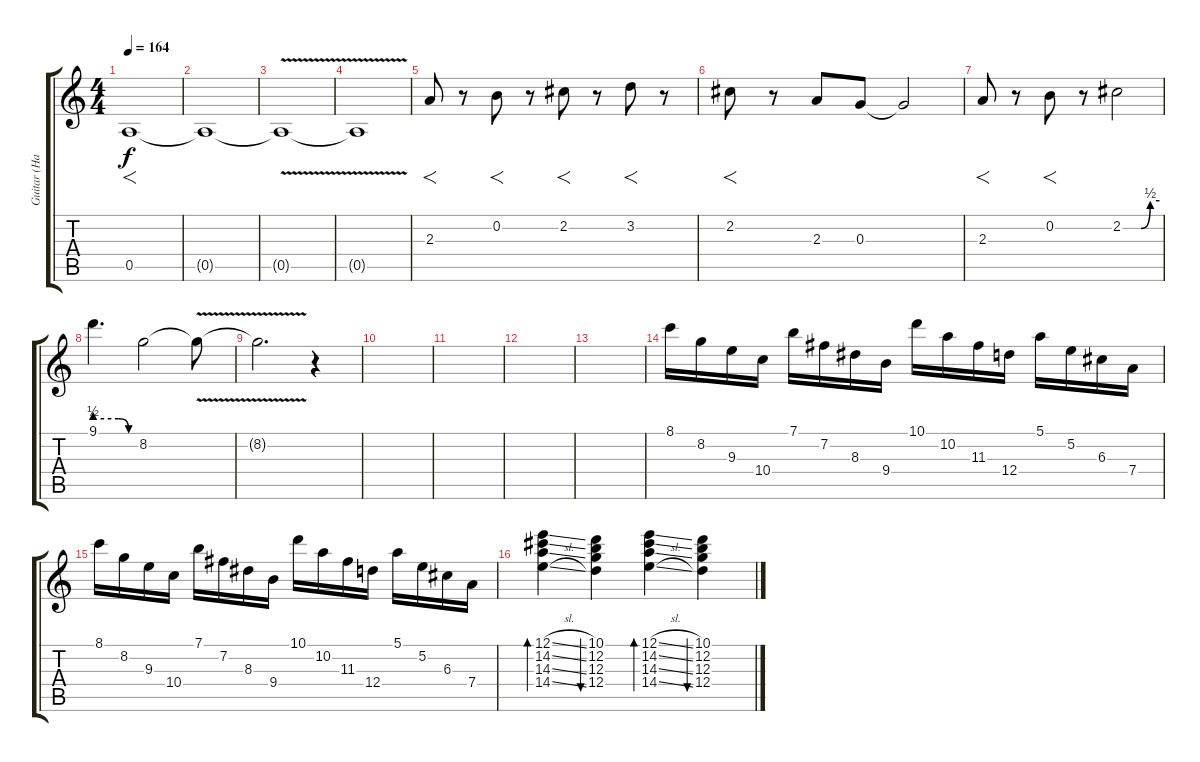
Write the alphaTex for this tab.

\track ("Guitar (Hackett)" "Guitar (Ha") {instrument overdrivenguitar}
\staff {score tabs}
\tuning (E4 B3 G3 D3 A2 E2) {hide}
\ts (4 4)
\tempo 164
\clef g2
\ks c
0.5.1{f dy f} |
0.5{t}.1 |
0.5{v t}.1 |
0.5{t}.1 |
2.3.8{f volume 16 instrument overdrivenguitar} r.8 0.2.8{f} r.8 2.2.8{f} r.8 3.2.8{f} r.8 |
2.2.8{f} r.8 2.3.8 0.3.8 0.3{t}.2 |
2.3.8{f} r.8 0.2.8{f} r.8 2.2{be (custom 0 0 30 0 45 2 60 2)}.2 |
9.1{be (custom 0 2 35 2 50 0 60 0)}.4{d} 8.2.2 8.2{v t}.8 |
8.2{t}.2{d} r.4 |
|
|
|
|
8.1.16{volume 12} 8.2.16 9.3.16 10.4.16 7.1.16 7.2.16 8.3.16 9.4.16 10.1.16 10.2.16 11.3.16 12.4.16 5.1.16 5.2.16 6.3.16 7.4.16 |
8.1.16 8.2.16 9.3.16 10.4.16 7.1.16 7.2.16 8.3.16 9.4.16 10.1.16 10.2.16 11.3.16 12.4.16 5.1.16 5.2.16 6.3.16 7.4.16 |
(12.1{sl} 14.2{sl} 14.3{sl} 14.4{sl}).4{bd 120} (10.1 12.2 12.3 12.4).4{bu 120} (12.1{sl} 14.2{sl} 14.3{sl} 14.4{sl}).4{bd 120} (10.1 12.2 12.3 12.4).4{bu 120}
